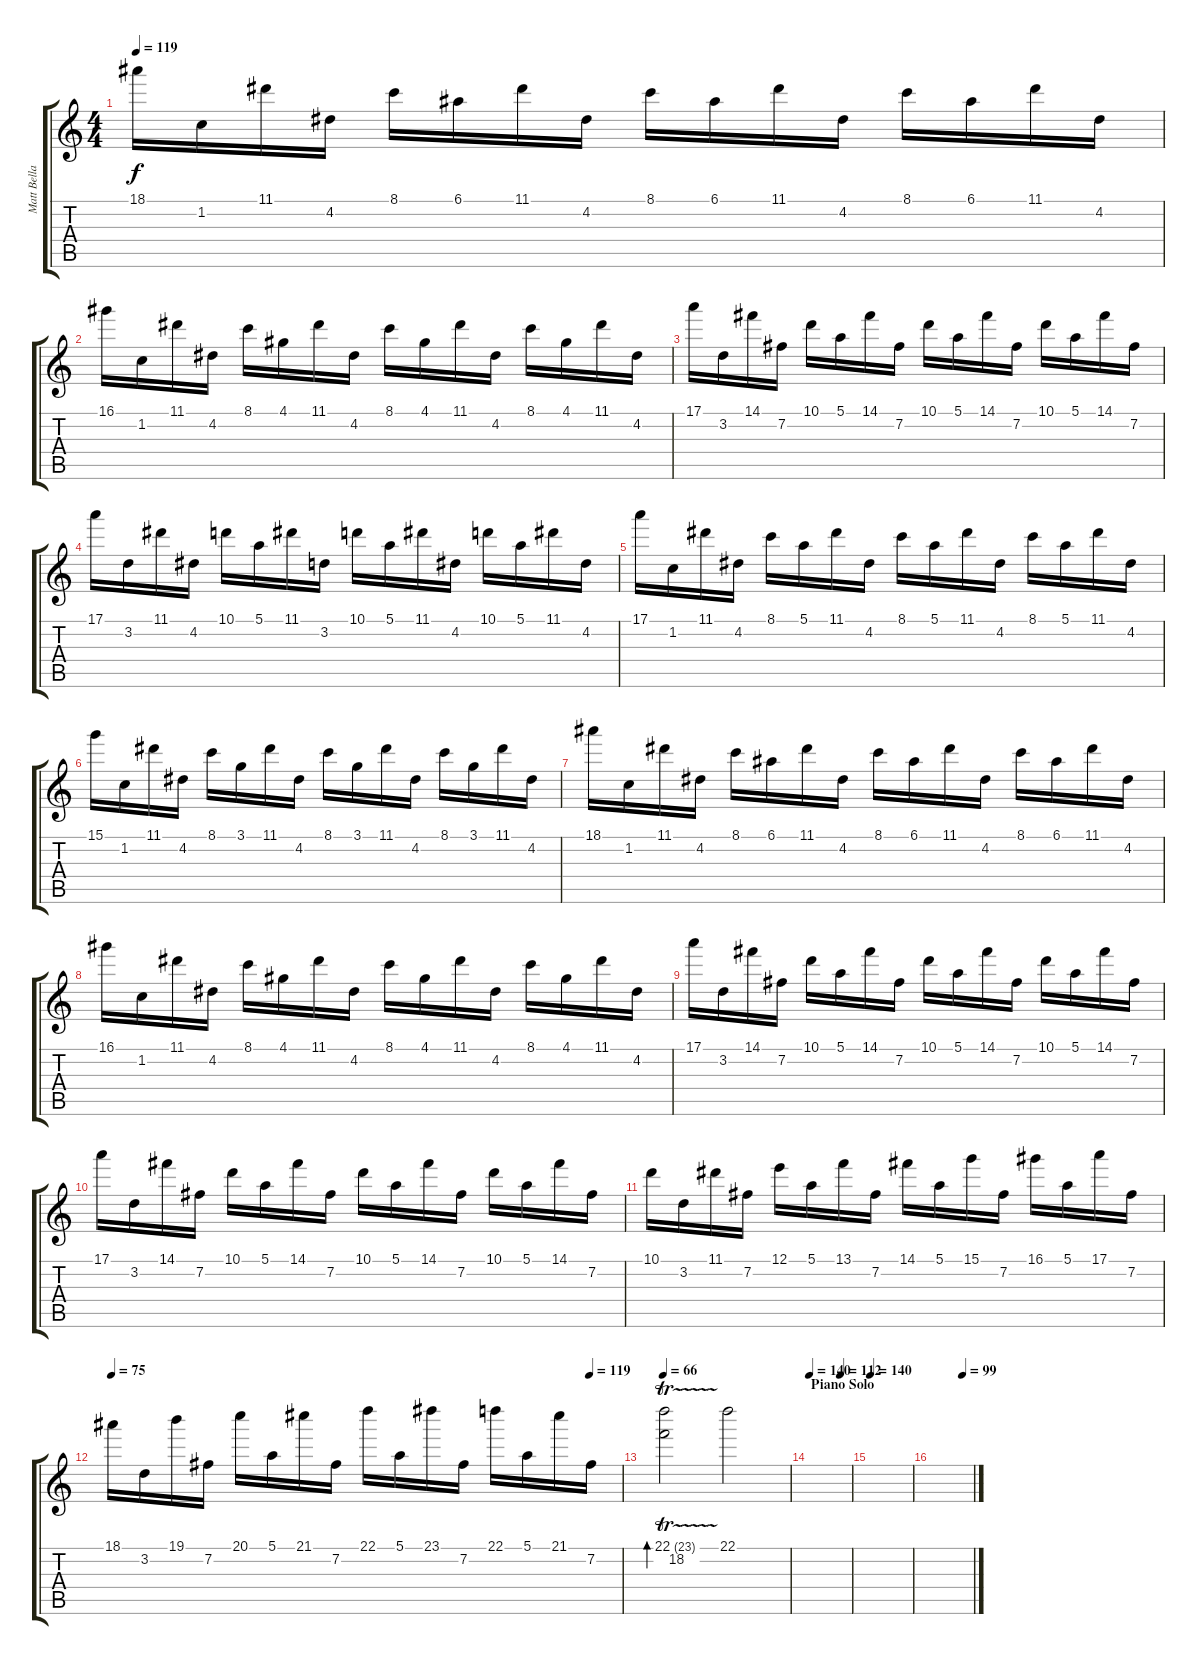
\track ("Matt Bellamy Piano" "Matt Bella") {instrument acousticgrandpiano}
\staff {score tabs}
\tuning (E5 B4 G4 D4 A3 E3) {hide}
\ts (4 4)
\tempo 119
\clef g2
\ks c
18.1.16{dy f instrument acousticgrandpiano} 1.2.16 11.1.16 4.2.16 8.1.16 6.1.16 11.1.16 4.2.16 8.1.16 6.1.16 11.1.16 4.2.16 8.1.16 6.1.16 11.1.16 4.2.16 |
16.1.16{instrument acousticgrandpiano} 1.2.16 11.1.16 4.2.16 8.1.16 4.1.16 11.1.16 4.2.16 8.1.16 4.1.16 11.1.16 4.2.16 8.1.16 4.1.16 11.1.16 4.2.16 |
17.1.16{instrument acousticgrandpiano} 3.2.16 14.1.16 7.2.16 10.1.16 5.1.16 14.1.16 7.2.16 10.1.16 5.1.16 14.1.16 7.2.16 10.1.16 5.1.16 14.1.16 7.2.16 |
17.1.16{instrument acousticgrandpiano} 3.2.16 11.1.16 4.2.16 10.1.16 5.1.16 11.1.16 3.2.16 10.1.16 5.1.16 11.1.16 4.2.16 10.1.16 5.1.16 11.1.16 4.2.16 |
17.1.16{instrument acousticgrandpiano} 1.2.16 11.1.16 4.2.16 8.1.16 5.1.16 11.1.16 4.2.16 8.1.16 5.1.16 11.1.16 4.2.16 8.1.16 5.1.16 11.1.16 4.2.16 |
15.1.16{instrument acousticgrandpiano} 1.2.16 11.1.16 4.2.16 8.1.16 3.1.16 11.1.16 4.2.16 8.1.16 3.1.16 11.1.16 4.2.16 8.1.16 3.1.16 11.1.16 4.2.16 |
18.1.16{instrument acousticgrandpiano} 1.2.16 11.1.16 4.2.16 8.1.16 6.1.16 11.1.16 4.2.16 8.1.16 6.1.16 11.1.16 4.2.16 8.1.16 6.1.16 11.1.16 4.2.16 |
16.1.16{instrument acousticgrandpiano} 1.2.16 11.1.16 4.2.16 8.1.16 4.1.16 11.1.16 4.2.16 8.1.16 4.1.16 11.1.16 4.2.16 8.1.16 4.1.16 11.1.16 4.2.16 |
17.1.16{instrument acousticgrandpiano} 3.2.16 14.1.16 7.2.16 10.1.16 5.1.16 14.1.16 7.2.16 10.1.16 5.1.16 14.1.16 7.2.16 10.1.16 5.1.16 14.1.16 7.2.16 |
17.1.16{instrument acousticgrandpiano} 3.2.16 14.1.16 7.2.16 10.1.16 5.1.16 14.1.16 7.2.16 10.1.16 5.1.16 14.1.16 7.2.16 10.1.16 5.1.16 14.1.16 7.2.16 |
10.1.16 3.2.16 11.1.16 7.2.16 12.1.16 5.1.16 13.1.16 7.2.16 14.1.16 5.1.16 15.1.16 7.2.16 16.1.16 5.1.16 17.1.16 7.2.16 |
\tempo 75
\tempo (119 0.9375)
18.1.16 3.2.16 19.1.16 7.2.16 20.1.16 5.1.16 21.1.16 7.2.16 22.1.16 5.1.16 23.1.16 7.2.16 22.1.16 5.1.16 21.1.16 7.2.16 |
\tempo 66
(22.1{tr (23 32)} 18.2).2{bd 480} 22.1.2 |
\section ("" "Piano Solo")
\tempo 140
\tempo (112 0.75)
|
\tempo 140
|
\tempo (99 0.75)
